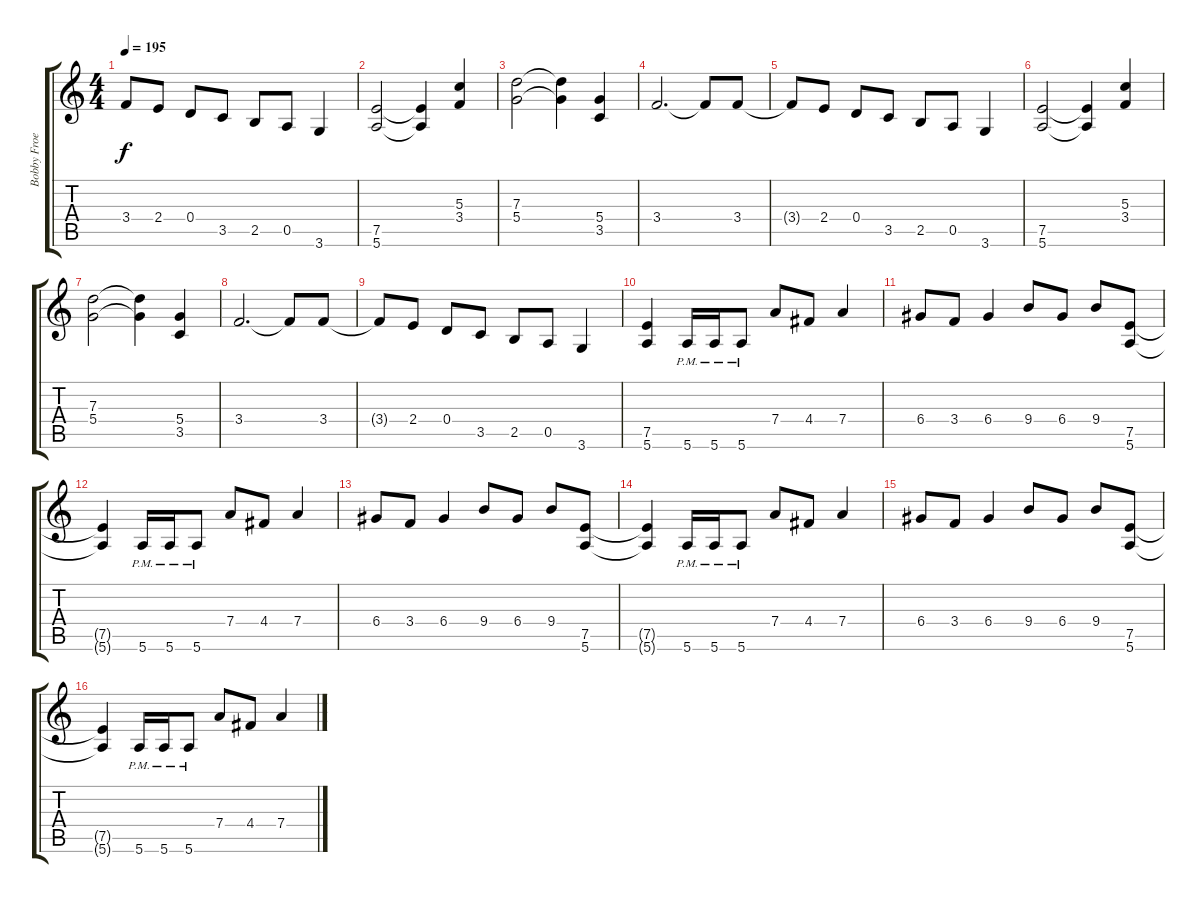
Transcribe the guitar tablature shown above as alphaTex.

\track ("Bobby Froese" "Bobby Froe") {instrument distortionguitar}
\staff {score tabs}
\tuning (E4 B3 G3 D3 A2 E2) {hide}
\ts (4 4)
\tempo 195
\clef g2
\ks c
3.4{t}.8{dy f} 2.4.8 0.4.8 3.5.8 2.5.8 0.5.8 3.6.4 |
(7.5 5.6).2 (7.5{t} 5.6{t}).4 (5.3 3.4).4 |
(7.3 5.4).2 (7.3{t} 5.4{t}).4 (5.4 3.5).4 |
3.4.2{d} 3.4{t}.8 3.4.8 |
3.4{t}.8 2.4.8 0.4.8 3.5.8 2.5.8 0.5.8 3.6.4 |
(7.5 5.6).2 (7.5{t} 5.6{t}).4 (5.3 3.4).4 |
(7.3 5.4).2 (7.3{t} 5.4{t}).4 (5.4 3.5).4 |
3.4.2{d} 3.4{t}.8 3.4.8 |
3.4{t}.8 2.4.8 0.4.8 3.5.8 2.5.8 0.5.8 3.6.4 |
(7.5 5.6).4 5.6{pm}.16 5.6{pm}.16 5.6{pm}.8 7.4.8 4.4.8 7.4.4 |
6.4.8 3.4.8 6.4.4 9.4.8 6.4.8 9.4.8 (7.5 5.6).8 |
(7.5{t} 5.6{t}).4 5.6{pm}.16 5.6{pm}.16 5.6{pm}.8 7.4.8 4.4.8 7.4.4 |
6.4.8 3.4.8 6.4.4 9.4.8 6.4.8 9.4.8 (7.5 5.6).8 |
(7.5{t} 5.6{t}).4 5.6{pm}.16 5.6{pm}.16 5.6{pm}.8 7.4.8 4.4.8 7.4.4 |
6.4.8 3.4.8 6.4.4 9.4.8 6.4.8 9.4.8 (7.5 5.6).8 |
(7.5{t} 5.6{t}).4 5.6{pm}.16 5.6{pm}.16 5.6{pm}.8 7.4.8 4.4.8 7.4.4
